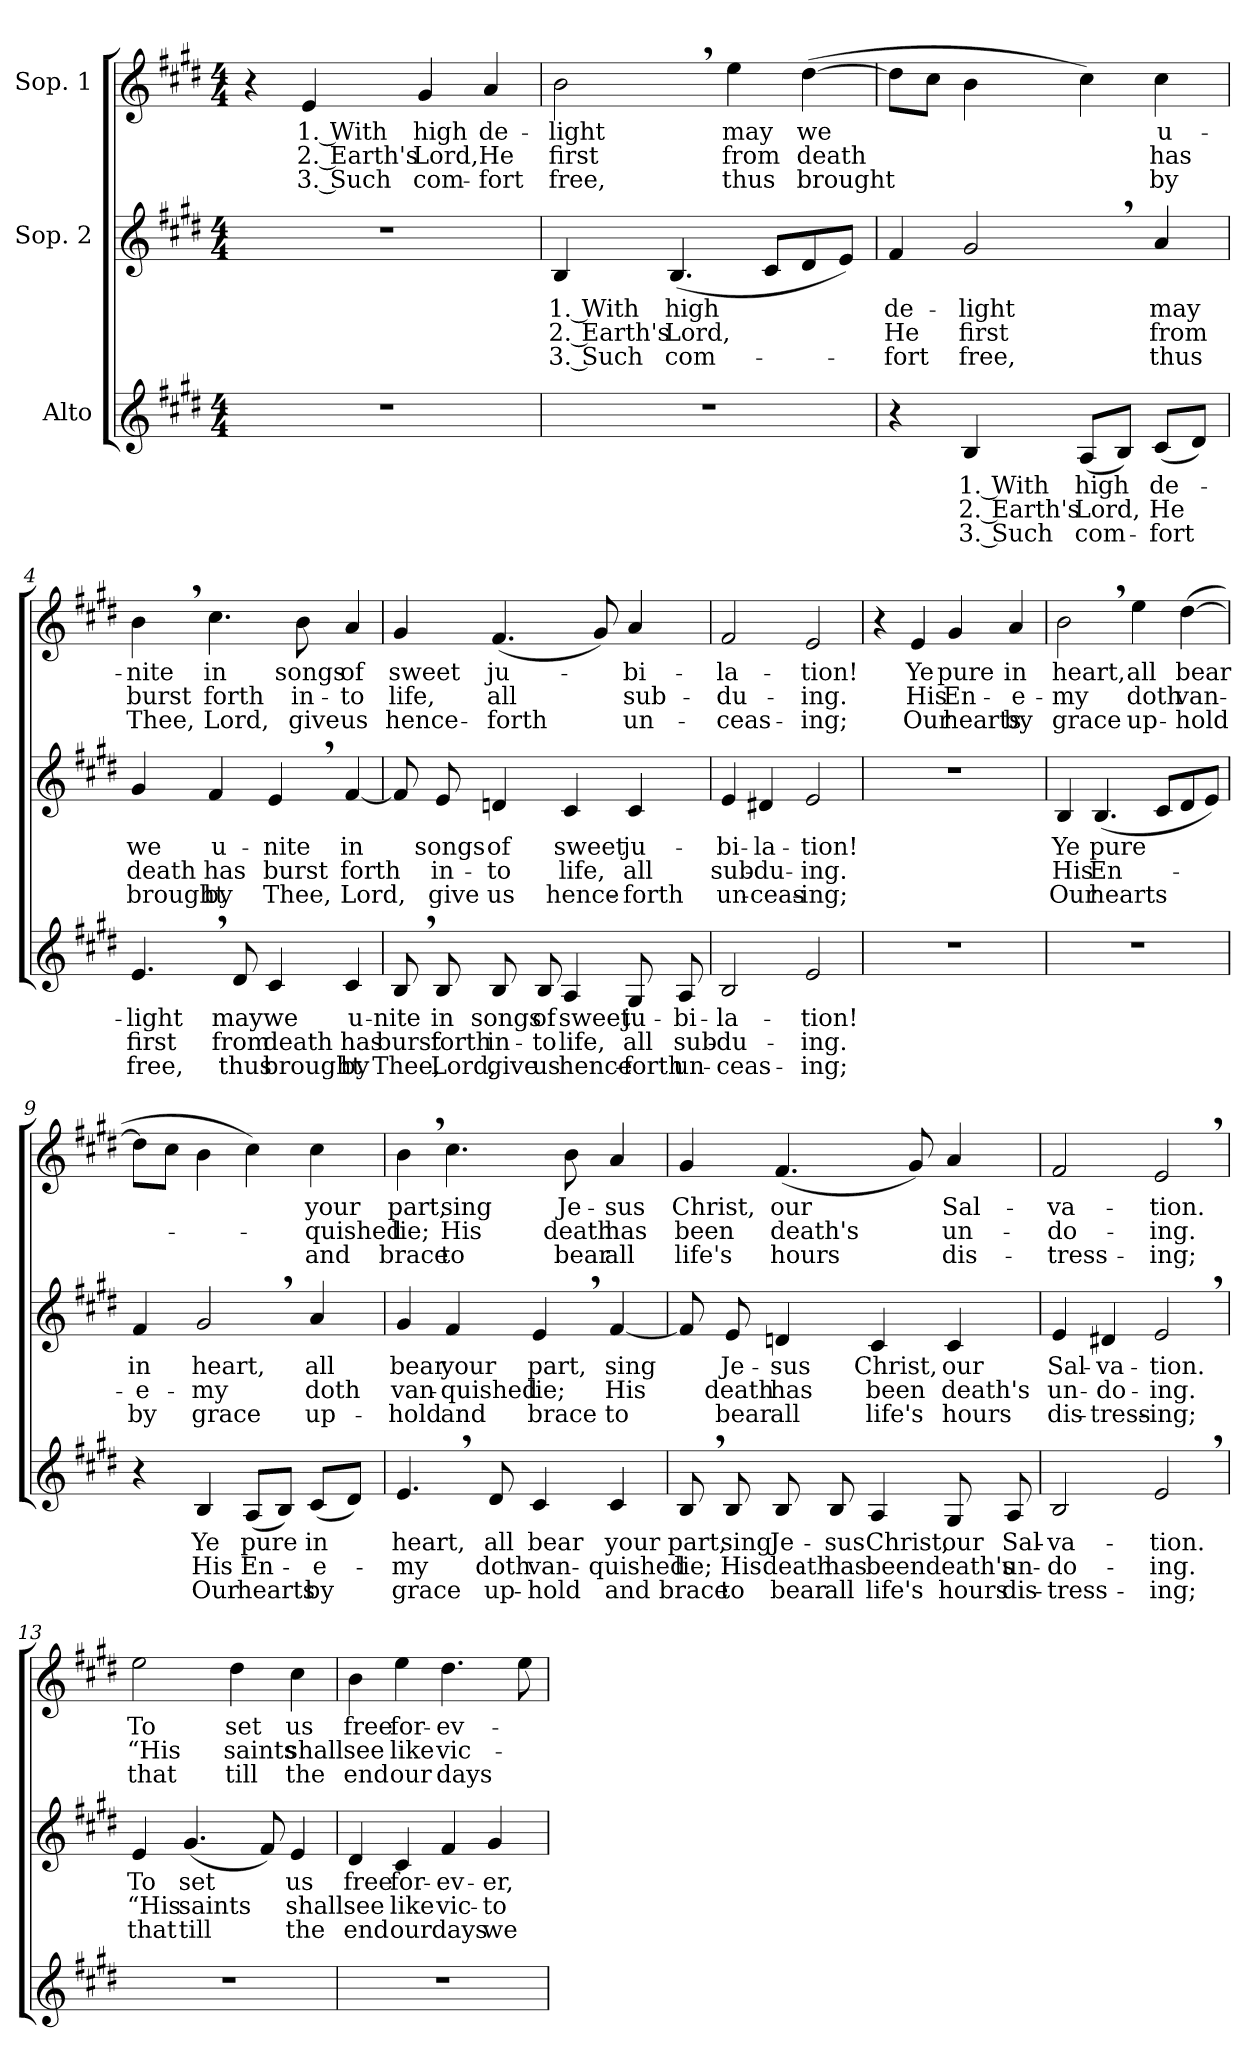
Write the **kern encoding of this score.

**kern	**text	**text	**text	**kern	**text	**text	**text	**kern	**text	**text	**text
*part3	*part3	*part3	*part3	*part2	*part2	*part2	*part2	*part1	*part1	*part1	*part1
*staff3	*staff3	*staff3	*staff3	*staff2	*staff2	*staff2	*staff2	*staff1	*staff1	*staff1	*staff1
*I"Alto	*	*	*	*I"Sop. 2	*	*	*	*I"Sop. 1	*	*	*
*clefG2	*	*	*	*clefG2	*	*	*	*clefG2	*	*	*
*k[f#c#g#d#]	*	*	*	*k[f#c#g#d#]	*	*	*	*k[f#c#g#d#]	*	*	*
*E:	*	*	*	*E:	*	*	*	*E:	*	*	*
*M4/4	*	*	*	*M4/4	*	*	*	*M4/4	*	*	*
=1	=1	=1	=1	=1	=1	=1	=1	=1	=1	=1	=1
1r	.	.	.	1r	.	.	.	4r	.	.	.
!	!	!	!	!	!	!	!	!	!LO:LY:b	!LO:LY:b	!LO:LY:b
.	.	.	.	.	.	.	.	4e/	1. With	2. Earth's	3. Such
!	!	!	!	!	!	!	!	!	!LO:LY:b	!LO:LY:b	!LO:LY:b
.	.	.	.	.	.	.	.	4g#/	high	Lord,	com-
!	!	!	!	!	!	!	!	!	!LO:LY:b	!LO:LY:b	!LO:LY:b
.	.	.	.	.	.	.	.	4a/	de-	He	-fort
=2	=2	=2	=2	=2	=2	=2	=2	=2	=2	=2	=2
!	!	!	!	!	!LO:LY:b	!LO:LY:b	!LO:LY:b	!	!LO:LY:b	!LO:LY:b	!LO:LY:b
1r	.	.	.	4B/	1. With	2. Earth's	3. Such	2b,>\	-light	first	free,
!	!	!	!	!	!LO:LY:b	!LO:LY:b	!LO:LY:b	!	!	!	!
.	.	.	.	(<4.B/	high	Lord,	com-	.	.	.	.
!	!	!	!	!	!	!	!	!	!LO:LY:b	!LO:LY:b	!LO:LY:b
.	.	.	.	.	.	.	.	4ee\	may	from	thus
.	.	.	.	8c#/L	.	.	.	.	.	.	.
!	!	!	!	!	!	!	!	!	!LO:LY:b	!LO:LY:b	!LO:LY:b
.	.	.	.	8d#/	.	.	.	(>[4dd#\	we	death	brought
.	.	.	.	8e/J)	.	.	.	.	.	.	.
=3	=3	=3	=3	=3	=3	=3	=3	=3	=3	=3	=3
!	!	!	!	!	!LO:LY:b	!LO:LY:b	!LO:LY:b	!	!	!	!
4r	.	.	.	4f#/	de-	He	-fort	8dd#\L]	.	.	.
.	.	.	.	.	.	.	.	8cc#\J	.	.	.
!	!LO:LY:b	!LO:LY:b	!LO:LY:b	!	!LO:LY:b	!LO:LY:b	!LO:LY:b	!	!	!	!
4B/	1. With	2. Earth's	3. Such	2g#,>/	-light	first	free,	4b\	.	.	.
!	!LO:LY:b	!LO:LY:b	!LO:LY:b	!	!	!	!	!	!	!	!
(<8A/L	high	Lord,	com-	.	.	.	.	4cc#\)	.	.	.
8B/J)	.	.	.	.	.	.	.	.	.	.	.
!	!LO:LY:b	!LO:LY:b	!LO:LY:b	!	!LO:LY:b	!LO:LY:b	!LO:LY:b	!	!LO:LY:b	!LO:LY:b	!LO:LY:b
(<8c#/L	de-	He	-fort	4a/	may	from	thus	4cc#\	u-	has	by
8d#/J)	.	.	.	.	.	.	.	.	.	.	.
!!LO:LB:g=z
=4	=4	=4	=4	=4	=4	=4	=4	=4	=4	=4	=4
!	!LO:LY:b	!LO:LY:b	!LO:LY:b	!	!LO:LY:b	!LO:LY:b	!LO:LY:b	!	!LO:LY:b	!LO:LY:b	!LO:LY:b
4.e,>/	-light	first	free,	4g#/	we	death	brought	4b,>\	-nite	burst	Thee,
!	!	!	!	!	!LO:LY:b	!LO:LY:b	!LO:LY:b	!	!LO:LY:b	!LO:LY:b	!LO:LY:b
.	.	.	.	4f#/	u-	has	by	4.cc#\	in	forth	Lord,
!	!LO:LY:b	!LO:LY:b	!LO:LY:b	!	!	!	!	!	!	!	!
8d#/	may	from	thus	.	.	.	.	.	.	.	.
!	!LO:LY:b	!LO:LY:b	!LO:LY:b	!	!LO:LY:b	!LO:LY:b	!LO:LY:b	!	!	!	!
4c#/	we	death	brought	4e,>/	-nite	burst	Thee,	.	.	.	.
!	!	!	!	!	!	!	!	!	!LO:LY:b	!LO:LY:b	!LO:LY:b
.	.	.	.	.	.	.	.	8b\	songs	in-	give
!	!LO:LY:b	!LO:LY:b	!LO:LY:b	!	!LO:LY:b	!LO:LY:b	!LO:LY:b	!	!LO:LY:b	!LO:LY:b	!LO:LY:b
4c#/	u-	has	by	[4f#/	in	forth	Lord,	4a/	of	-to	us
=5	=5	=5	=5	=5	=5	=5	=5	=5	=5	=5	=5
!	!LO:LY:b	!LO:LY:b	!LO:LY:b	!	!	!	!	!	!LO:LY:b	!LO:LY:b	!LO:LY:b
8B,>/	-nite	burst	Thee,	8f#/]	.	.	.	4g#/	sweet	life,	hence-
!	!LO:LY:b	!LO:LY:b	!LO:LY:b	!	!LO:LY:b	!LO:LY:b	!LO:LY:b	!	!	!	!
8B/	in	forth	Lord,	8e/	songs	in-	give	.	.	.	.
!	!LO:LY:b	!LO:LY:b	!LO:LY:b	!	!LO:LY:b	!LO:LY:b	!LO:LY:b	!	!LO:LY:b	!LO:LY:b	!LO:LY:b
8B/	songs	in-	give	4dn/	of	-to	us	(<4.f#/	ju-	all	-forth
!	!LO:LY:b	!LO:LY:b	!LO:LY:b	!	!	!	!	!	!	!	!
8B/	of	-to	us	.	.	.	.	.	.	.	.
!	!LO:LY:b	!LO:LY:b	!LO:LY:b	!	!LO:LY:b	!LO:LY:b	!LO:LY:b	!	!	!	!
4A/	sweet	life,	hence-	4c#/	sweet	life,	hence-	.	.	.	.
.	.	.	.	.	.	.	.	8g#/)	.	.	.
!	!LO:LY:b	!LO:LY:b	!LO:LY:b	!	!LO:LY:b	!LO:LY:b	!LO:LY:b	!	!LO:LY:b	!LO:LY:b	!LO:LY:b
8G#/	ju-	all	-forth	4c#/	ju-	all	-forth	4a/	-bi-	sub-	un-
!	!LO:LY:b	!LO:LY:b	!LO:LY:b	!	!	!	!	!	!	!	!
8A/	-bi-	sub-	un-	.	.	.	.	.	.	.	.
=6	=6	=6	=6	=6	=6	=6	=6	=6	=6	=6	=6
!	!LO:LY:b	!LO:LY:b	!LO:LY:b	!	!LO:LY:b	!LO:LY:b	!LO:LY:b	!	!LO:LY:b	!LO:LY:b	!LO:LY:b
2B/	-la-	-du-	-ceas-	4e/	-bi-	sub-	un-	2f#/	-la-	-du-	-ceas-
!	!	!	!	!	!LO:LY:b	!LO:LY:b	!LO:LY:b	!	!	!	!
.	.	.	.	4d#X/	-la-	-du-	-ceas-	.	.	.	.
!	!LO:LY:b	!LO:LY:b	!LO:LY:b	!	!LO:LY:b	!LO:LY:b	!LO:LY:b	!	!LO:LY:b	!LO:LY:b	!LO:LY:b
2e/	-tion!	-ing.	-ing;	2e/	-tion!	-ing.	-ing;	2e/	-tion!	-ing.	-ing;
!!LO:PB:g=z
=7	=7	=7	=7	=7	=7	=7	=7	=7	=7	=7	=7
1r	.	.	.	1r	.	.	.	4r	.	.	.
!	!	!	!	!	!	!	!	!	!LO:LY:b	!LO:LY:b	!LO:LY:b
.	.	.	.	.	.	.	.	4e/	Ye	His	Our
!	!	!	!	!	!	!	!	!	!LO:LY:b	!LO:LY:b	!LO:LY:b
.	.	.	.	.	.	.	.	4g#/	pure	En-	hearts
!	!	!	!	!	!	!	!	!	!LO:LY:b	!LO:LY:b	!LO:LY:b
.	.	.	.	.	.	.	.	4a/	in	-e-	by
=8	=8	=8	=8	=8	=8	=8	=8	=8	=8	=8	=8
!	!	!	!	!	!LO:LY:b	!LO:LY:b	!LO:LY:b	!	!LO:LY:b	!LO:LY:b	!LO:LY:b
1r	.	.	.	4B/	Ye	His	Our	2b,>\	heart,	-my	grace
!	!	!	!	!	!LO:LY:b	!LO:LY:b	!LO:LY:b	!	!	!	!
.	.	.	.	(<4.B/	pure	En-	hearts	.	.	.	.
!	!	!	!	!	!	!	!	!	!LO:LY:b	!LO:LY:b	!LO:LY:b
.	.	.	.	.	.	.	.	4ee\	all	doth	up-
.	.	.	.	8c#/L	.	.	.	.	.	.	.
!	!	!	!	!	!	!	!	!	!LO:LY:b	!LO:LY:b	!LO:LY:b
.	.	.	.	8d#/	.	.	.	(>[4dd#\	bear	van-	-hold
.	.	.	.	8e/J)	.	.	.	.	.	.	.
=9	=9	=9	=9	=9	=9	=9	=9	=9	=9	=9	=9
!	!	!	!	!	!LO:LY:b	!LO:LY:b	!LO:LY:b	!	!	!	!
4r	.	.	.	4f#/	in	-e-	by	8dd#\L]	.	.	.
.	.	.	.	.	.	.	.	8cc#\J	.	.	.
!	!LO:LY:b	!LO:LY:b	!LO:LY:b	!	!LO:LY:b	!LO:LY:b	!LO:LY:b	!	!	!	!
4B/	Ye	His	Our	2g#,>/	heart,	-my	grace	4b\	.	.	.
!	!LO:LY:b	!LO:LY:b	!LO:LY:b	!	!	!	!	!	!	!	!
(<8A/L	pure	En-	hearts	.	.	.	.	4cc#\)	.	.	.
8B/J)	.	.	.	.	.	.	.	.	.	.	.
!	!LO:LY:b	!LO:LY:b	!LO:LY:b	!	!LO:LY:b	!LO:LY:b	!LO:LY:b	!	!LO:LY:b	!LO:LY:b	!LO:LY:b
(<8c#/L	in	-e-	by	4a/	all	doth	up-	4cc#\	your	-quished	and
8d#/J)	.	.	.	.	.	.	.	.	.	.	.
!!LO:LB:g=z
=10	=10	=10	=10	=10	=10	=10	=10	=10	=10	=10	=10
!	!LO:LY:b	!LO:LY:b	!LO:LY:b	!	!LO:LY:b	!LO:LY:b	!LO:LY:b	!	!LO:LY:b	!LO:LY:b	!LO:LY:b
4.e,>/	heart,	-my	grace	4g#/	bear	van-	-hold	4b,>\	part,	lie;	brace
!	!	!	!	!	!LO:LY:b	!LO:LY:b	!LO:LY:b	!	!LO:LY:b	!LO:LY:b	!LO:LY:b
.	.	.	.	4f#/	your	-quished	and	4.cc#\	sing	His	to
!	!LO:LY:b	!LO:LY:b	!LO:LY:b	!	!	!	!	!	!	!	!
8d#/	all	doth	up-	.	.	.	.	.	.	.	.
!	!LO:LY:b	!LO:LY:b	!LO:LY:b	!	!LO:LY:b	!LO:LY:b	!LO:LY:b	!	!	!	!
4c#/	bear	van-	-hold	4e,>/	part,	lie;	brace	.	.	.	.
!	!	!	!	!	!	!	!	!	!LO:LY:b	!LO:LY:b	!LO:LY:b
.	.	.	.	.	.	.	.	8b\	Je-	death	bear
!	!LO:LY:b	!LO:LY:b	!LO:LY:b	!	!LO:LY:b	!LO:LY:b	!LO:LY:b	!	!LO:LY:b	!LO:LY:b	!LO:LY:b
4c#/	your	-quished	and	[4f#/	sing	His	to	4a/	-sus	has	all
=11	=11	=11	=11	=11	=11	=11	=11	=11	=11	=11	=11
!	!LO:LY:b	!LO:LY:b	!LO:LY:b	!	!	!	!	!	!LO:LY:b	!LO:LY:b	!LO:LY:b
8B,>/	part,	lie;	brace	8f#/]	.	.	.	4g#/	Christ,	been	life's
!	!LO:LY:b	!LO:LY:b	!LO:LY:b	!	!LO:LY:b	!LO:LY:b	!LO:LY:b	!	!	!	!
8B/	sing	His	to	8e/	Je-	death	bear	.	.	.	.
!	!LO:LY:b	!LO:LY:b	!LO:LY:b	!	!LO:LY:b	!LO:LY:b	!LO:LY:b	!	!LO:LY:b	!LO:LY:b	!LO:LY:b
8B/	Je-	death	bear	4dn/	-sus	has	all	(<4.f#/	our	death's	hours
!	!LO:LY:b	!LO:LY:b	!LO:LY:b	!	!	!	!	!	!	!	!
8B/	-sus	has	all	.	.	.	.	.	.	.	.
!	!LO:LY:b	!LO:LY:b	!LO:LY:b	!	!LO:LY:b	!LO:LY:b	!LO:LY:b	!	!	!	!
4A/	Christ,	been	life's	4c#/	Christ,	been	life's	.	.	.	.
.	.	.	.	.	.	.	.	8g#/)	.	.	.
!	!LO:LY:b	!LO:LY:b	!LO:LY:b	!	!LO:LY:b	!LO:LY:b	!LO:LY:b	!	!LO:LY:b	!LO:LY:b	!LO:LY:b
8G#/	our	death's	hours	4c#/	our	death's	hours	4a/	Sal-	un-	dis-
!	!LO:LY:b	!LO:LY:b	!LO:LY:b	!	!	!	!	!	!	!	!
8A/	Sal-	un-	dis-	.	.	.	.	.	.	.	.
=12	=12	=12	=12	=12	=12	=12	=12	=12	=12	=12	=12
!	!LO:LY:b	!LO:LY:b	!LO:LY:b	!	!LO:LY:b	!LO:LY:b	!LO:LY:b	!	!LO:LY:b	!LO:LY:b	!LO:LY:b
2B/	-va-	-do-	-tress-	4e/	Sal-	un-	dis-	2f#/	-va-	-do-	-tress-
!	!	!	!	!	!LO:LY:b	!LO:LY:b	!LO:LY:b	!	!	!	!
.	.	.	.	4d#X/	-va-	-do-	-tress-	.	.	.	.
!	!LO:LY:b	!LO:LY:b	!LO:LY:b	!	!LO:LY:b	!LO:LY:b	!LO:LY:b	!	!LO:LY:b	!LO:LY:b	!LO:LY:b
2e,>/	-tion.	-ing.	-ing;	2e,>/	-tion.	-ing.	-ing;	2e,>/	-tion.	-ing.	-ing;
!!LO:LB:g=z
=13	=13	=13	=13	=13	=13	=13	=13	=13	=13	=13	=13
!	!	!	!	!	!LO:LY:b	!LO:LY:b	!LO:LY:b	!	!LO:LY:b	!LO:LY:b	!LO:LY:b
1r	.	.	.	4e/	To	“His	that	2ee\	To	“His	that
!	!	!	!	!	!LO:LY:b	!LO:LY:b	!LO:LY:b	!	!	!	!
.	.	.	.	(<4.g#/	set	saints	till	.	.	.	.
!	!	!	!	!	!	!	!	!	!LO:LY:b	!LO:LY:b	!LO:LY:b
.	.	.	.	.	.	.	.	4dd#\	set	saints	till
.	.	.	.	8f#/)	.	.	.	.	.	.	.
!	!	!	!	!	!LO:LY:b	!LO:LY:b	!LO:LY:b	!	!LO:LY:b	!LO:LY:b	!LO:LY:b
.	.	.	.	4e/	us	shall	the	4cc#\	us	shall	the
=14	=14	=14	=14	=14	=14	=14	=14	=14	=14	=14	=14
!	!	!	!	!	!LO:LY:b	!LO:LY:b	!LO:LY:b	!	!LO:LY:b	!LO:LY:b	!LO:LY:b
1r	.	.	.	4d#/	free	see	end	4b\	free	see	end
!	!	!	!	!	!LO:LY:b	!LO:LY:b	!LO:LY:b	!	!LO:LY:b	!LO:LY:b	!LO:LY:b
.	.	.	.	4c#/	for-	like	our	4ee\	for-	like	our
!	!	!	!	!	!LO:LY:b	!LO:LY:b	!LO:LY:b	!	!LO:LY:b	!LO:LY:b	!LO:LY:b
.	.	.	.	4f#/	-ev-	vic-	days	4.dd#\	-ev-	vic-	days
!	!	!	!	!	!LO:LY:b	!LO:LY:b	!LO:LY:b	!	!	!	!
.	.	.	.	4g#/	-er,	-to-	we	.	.	.	.
.	.	.	.	.	.	.	.	8ee\	.	.	.
=	=	=	=	=	=	=	=	=	=	=	=
*-	*-	*-	*-	*-	*-	*-	*-	*-	*-	*-	*-
